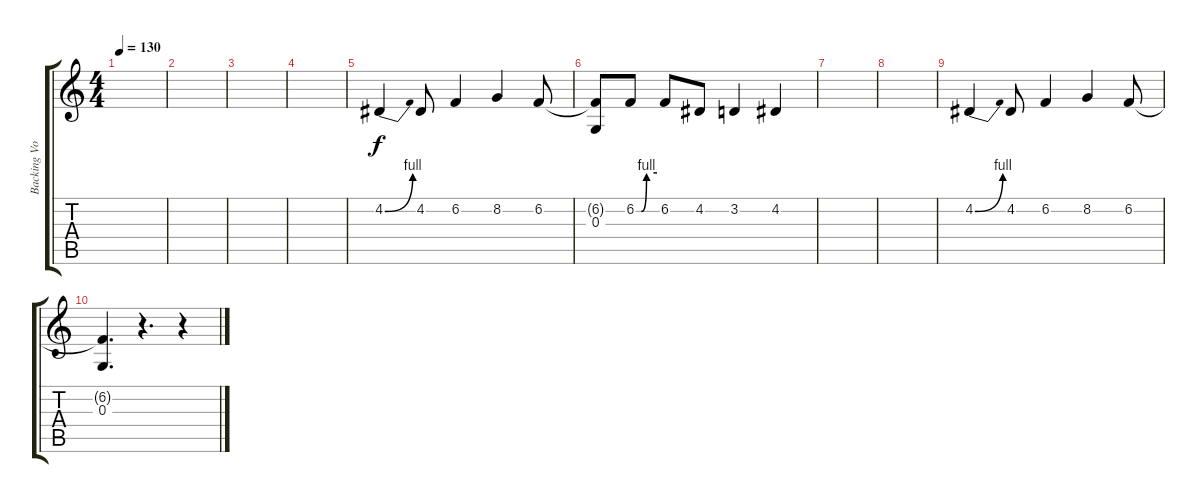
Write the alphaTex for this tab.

\track ("Backing Vocals" "Backing Vo") {instrument viola}
\staff {score tabs}
\tuning (E4 B3 G3 D3 A2 E2) {hide}
\ts (4 4)
\tempo 130
\clef g2
\ks c
|
|
|
|
4.2{be (bend 0 0 60 4)}.4 4.2.8 6.2.4 8.2.4 6.2.8 |
(6.2{t} 0.3).8 6.2{be (custom 0 0 15 0 30 4 60 4)}.8 6.2.8 4.2.8 3.2.4 4.2.4 |
|
|
4.2{be (bend 0 0 60 4)}.4 4.2.8 6.2.4 8.2.4 6.2.8 |
(6.2{t} 0.3).4{d} r.4{d} r.4
